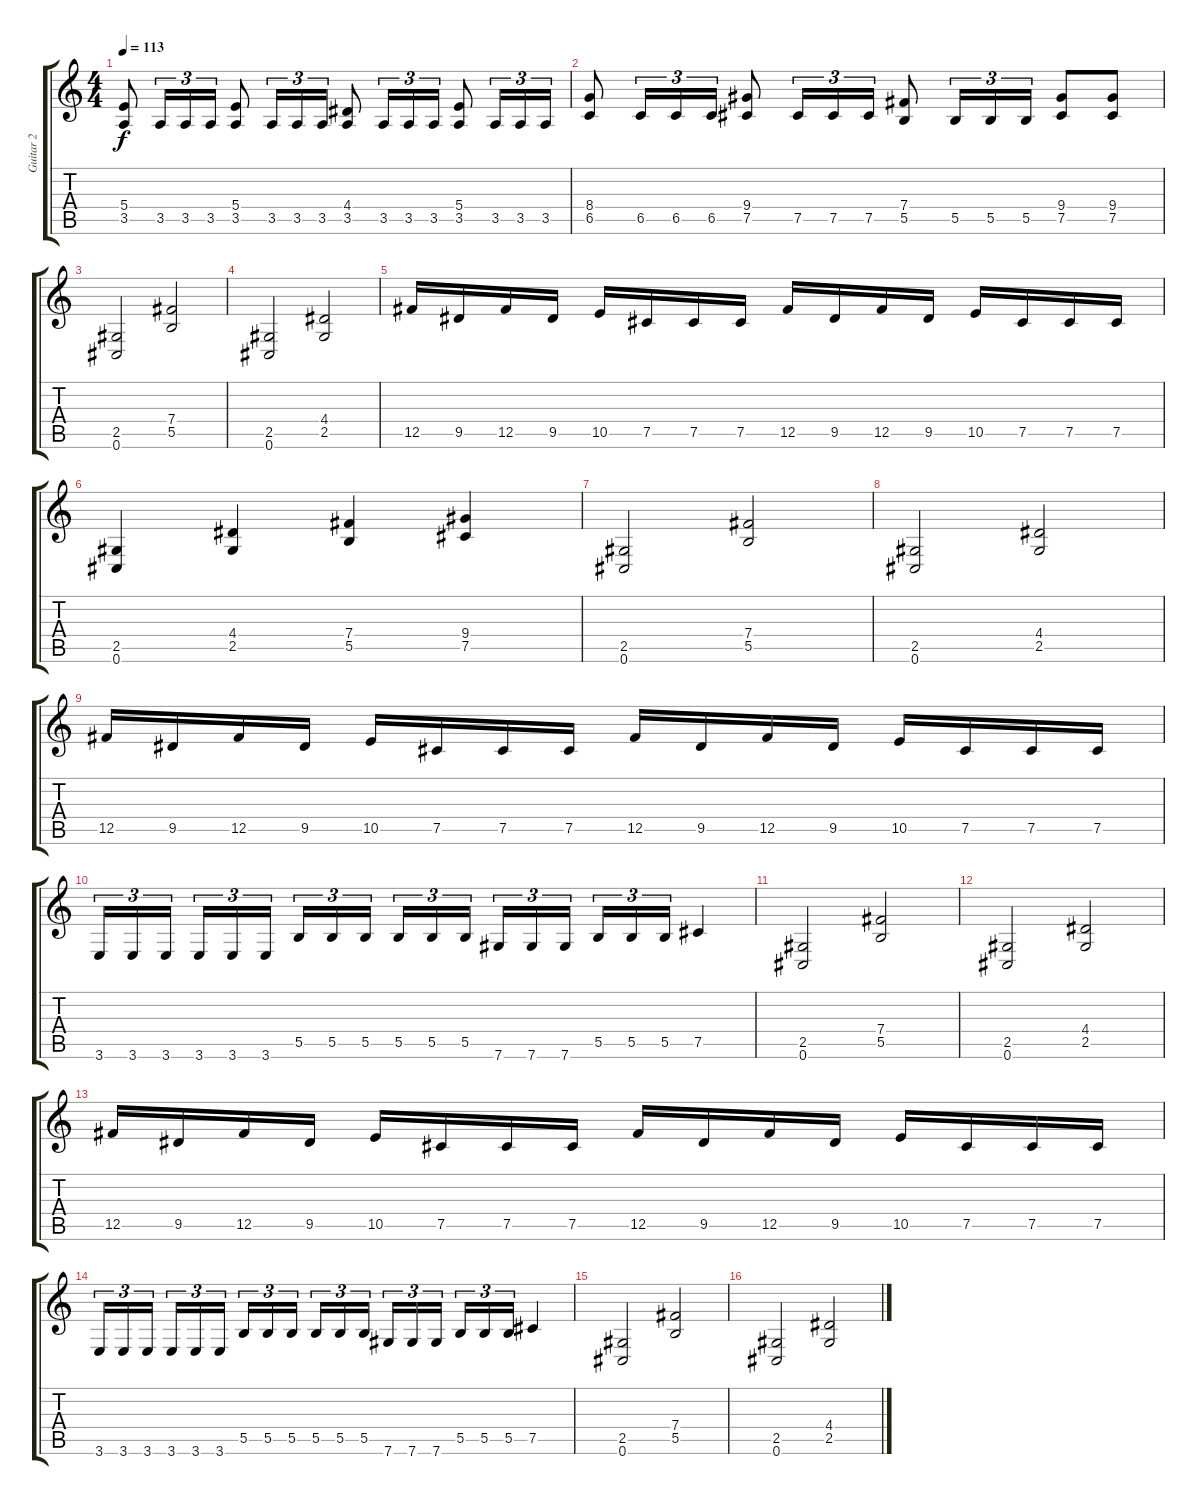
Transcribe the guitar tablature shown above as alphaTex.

\track ("Guitar 2" "Guitar 2") {instrument distortionguitar}
\staff {score tabs}
\tuning (Db4 Ab3 E3 B2 Gb2 Db2) {hide}
\ts (4 4)
\tempo 113
\clef g2
\ks c
(5.4 3.5).8{dy f} 3.5.16{tu (3 2)} 3.5.16{tu (3 2)} 3.5.16{tu (3 2)} (5.4 3.5).8 3.5.16{tu (3 2)} 3.5.16{tu (3 2)} 3.5.16{tu (3 2)} (4.4 3.5).8 3.5.16{tu (3 2)} 3.5.16{tu (3 2)} 3.5.16{tu (3 2)} (5.4 3.5).8 3.5.16{tu (3 2)} 3.5.16{tu (3 2)} 3.5.16{tu (3 2)} |
(8.4 6.5).8 6.5.16{tu (3 2)} 6.5.16{tu (3 2)} 6.5.16{tu (3 2)} (9.4 7.5).8 7.5.16{tu (3 2)} 7.5.16{tu (3 2)} 7.5.16{tu (3 2)} (7.4 5.5).8 5.5.16{tu (3 2)} 5.5.16{tu (3 2)} 5.5.16{tu (3 2)} (9.4 7.5).8 (9.4 7.5).8 |
(2.5 0.6).2 (7.4 5.5).2 |
(2.5 0.6).2 (4.4 2.5).2 |
12.5.16 9.5.16 12.5.16 9.5.16 10.5.16 7.5.16 7.5.16 7.5.16 12.5.16 9.5.16 12.5.16 9.5.16 10.5.16 7.5.16 7.5.16 7.5.16 |
(2.5 0.6).4 (4.4 2.5).4 (7.4 5.5).4 (9.4 7.5).4 |
(2.5 0.6).2 (7.4 5.5).2 |
(2.5 0.6).2 (4.4 2.5).2 |
12.5.16 9.5.16 12.5.16 9.5.16 10.5.16 7.5.16 7.5.16 7.5.16 12.5.16 9.5.16 12.5.16 9.5.16 10.5.16 7.5.16 7.5.16 7.5.16 |
3.6.16{tu (3 2)} 3.6.16{tu (3 2)} 3.6.16{tu (3 2) beam splitsecondary} 3.6.16{tu (3 2)} 3.6.16{tu (3 2)} 3.6.16{tu (3 2)} 5.5.16{tu (3 2)} 5.5.16{tu (3 2)} 5.5.16{tu (3 2) beam splitsecondary} 5.5.16{tu (3 2)} 5.5.16{tu (3 2)} 5.5.16{tu (3 2)} 7.6.16{tu (3 2)} 7.6.16{tu (3 2)} 7.6.16{tu (3 2) beam splitsecondary} 5.5.16{tu (3 2)} 5.5.16{tu (3 2)} 5.5.16{tu (3 2)} 7.5.4 |
(2.5 0.6).2 (7.4 5.5).2 |
(2.5 0.6).2 (4.4 2.5).2 |
12.5.16 9.5.16 12.5.16 9.5.16 10.5.16 7.5.16 7.5.16 7.5.16 12.5.16 9.5.16 12.5.16 9.5.16 10.5.16 7.5.16 7.5.16 7.5.16 |
3.6.16{tu (3 2)} 3.6.16{tu (3 2)} 3.6.16{tu (3 2) beam splitsecondary} 3.6.16{tu (3 2)} 3.6.16{tu (3 2)} 3.6.16{tu (3 2)} 5.5.16{tu (3 2)} 5.5.16{tu (3 2)} 5.5.16{tu (3 2) beam splitsecondary} 5.5.16{tu (3 2)} 5.5.16{tu (3 2)} 5.5.16{tu (3 2)} 7.6.16{tu (3 2)} 7.6.16{tu (3 2)} 7.6.16{tu (3 2) beam splitsecondary} 5.5.16{tu (3 2)} 5.5.16{tu (3 2)} 5.5.16{tu (3 2)} 7.5.4 |
(2.5 0.6).2 (7.4 5.5).2 |
(2.5 0.6).2 (4.4 2.5).2
